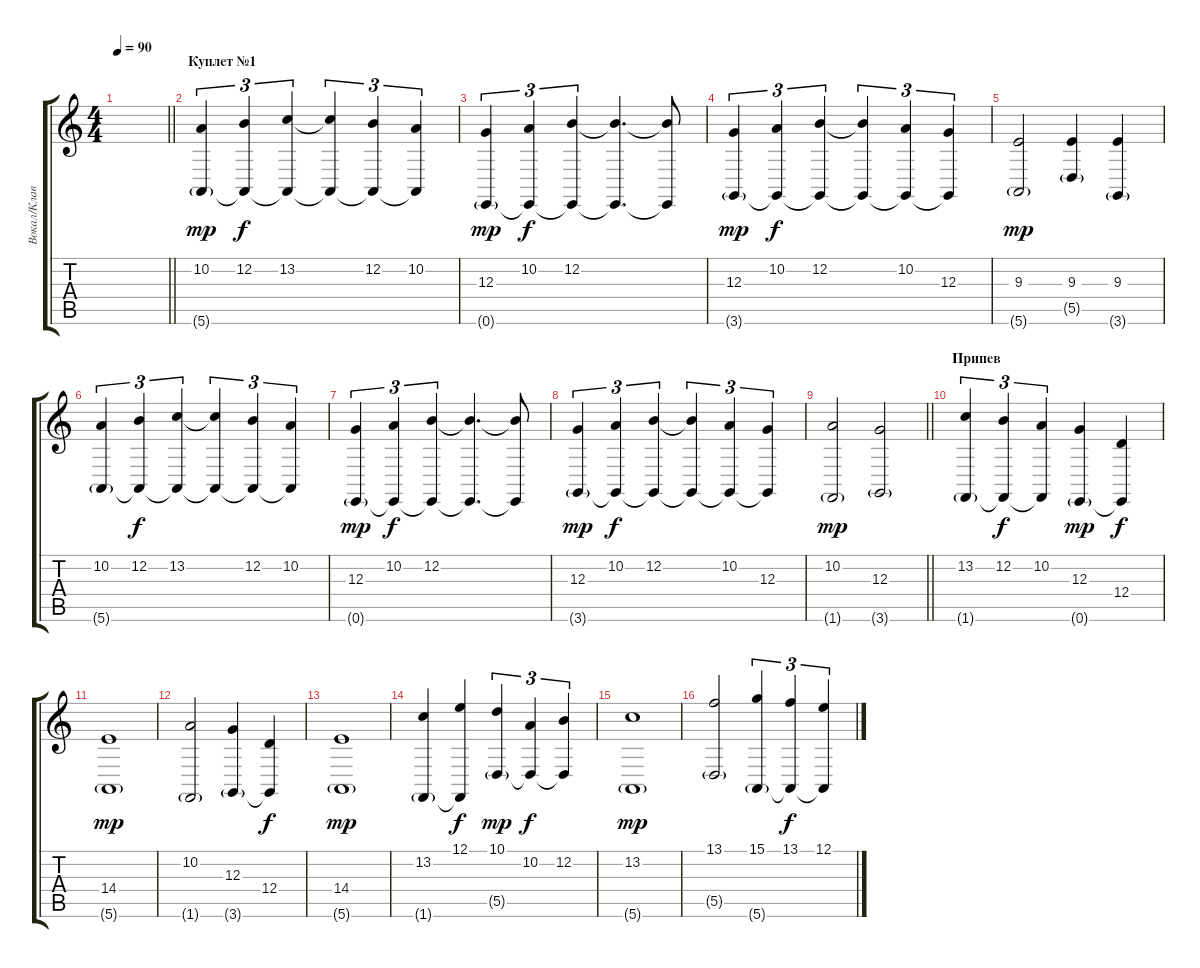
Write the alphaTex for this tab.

\track ("Вокал/Клавиши I" "Вокал/Клав") {instrument pad4choir}
\staff {score tabs}
\tuning (E4 B3 G3 D3 A2 E2) {hide}
\ts (4 4)
\tempo 90
\clef g2
\barLineRight lightlight
\ks c
|
\section ("" "Куплет №1")
(10.2 5.6{g}).4{tu (3 2) dy mp volume 11} (12.2 5.6{t}).4{tu (3 2) dy f} (13.2 5.6{t}).4{tu (3 2)} (13.2{t} 5.6{t}).4{tu (3 2)} (12.2 5.6{t}).4{tu (3 2)} (10.2 5.6{t}).4{tu (3 2)} |
(12.3 0.6{g}).4{tu (3 2) dy mp} (10.2 0.6{t}).4{tu (3 2) dy f} (12.2 0.6{t}).4{tu (3 2)} (12.2{t} 0.6{t}).4{d} (12.2{t} 0.6{t}).8 |
(12.3 3.6{g}).4{tu (3 2) dy mp} (10.2 3.6{t}).4{tu (3 2) dy f} (12.2 3.6{t}).4{tu (3 2)} (12.2{t} 3.6{t}).4{tu (3 2)} (10.2 3.6{t}).4{tu (3 2)} (12.3 3.6{t}).4{tu (3 2)} |
(9.3 5.6{g}).2{dy mp} (9.3 5.5{g}).4 (9.3 3.6{g}).4 |
(10.2 5.6{g}).4{tu (3 2)} (12.2 5.6{t}).4{tu (3 2) dy f} (13.2 5.6{t}).4{tu (3 2)} (13.2{t} 5.6{t}).4{tu (3 2)} (12.2 5.6{t}).4{tu (3 2)} (10.2 5.6{t}).4{tu (3 2)} |
(12.3 0.6{g}).4{tu (3 2) dy mp} (10.2 0.6{t}).4{tu (3 2) dy f} (12.2 0.6{t}).4{tu (3 2)} (12.2{t} 0.6{t}).4{d} (12.2{t} 0.6{t}).8 |
(12.3 3.6{g}).4{tu (3 2) dy mp} (10.2 3.6{t}).4{tu (3 2) dy f} (12.2 3.6{t}).4{tu (3 2)} (12.2{t} 3.6{t}).4{tu (3 2)} (10.2 3.6{t}).4{tu (3 2)} (12.3 3.6{t}).4{tu (3 2)} |
\barLineRight lightlight
(10.2 1.6{g}).2{dy mp} (12.3 3.6{g}).2 |
\section ("" "Припев ")
(13.2 1.6{g}).4{tu (3 2) volume 12} (12.2 1.6{t}).4{tu (3 2) dy f} (10.2 1.6{t}).4{tu (3 2)} (12.3 0.6{g}).4{dy mp} (12.4 0.6{t}).4{dy f} |
(14.4 5.6{g}).1{dy mp} |
(10.2 1.6{g}).2 (12.3 3.6{g}).4 (12.4 3.6{t}).4{dy f} |
(14.4 5.6{g}).1{dy mp} |
(13.2 1.6{g}).4 (12.1 1.6{t}).4{dy f} (10.1 5.5{g}).4{tu (3 2) dy mp} (10.2 5.5{t}).4{tu (3 2) dy f} (12.2 5.5{t}).4{tu (3 2)} |
(13.2 5.6{g}).1{dy mp} |
(13.1 5.5{g}).2 (15.1 5.6{g}).4{tu (3 2)} (13.1 5.6{t}).4{tu (3 2) dy f} (12.1 5.6{t}).4{tu (3 2)}
